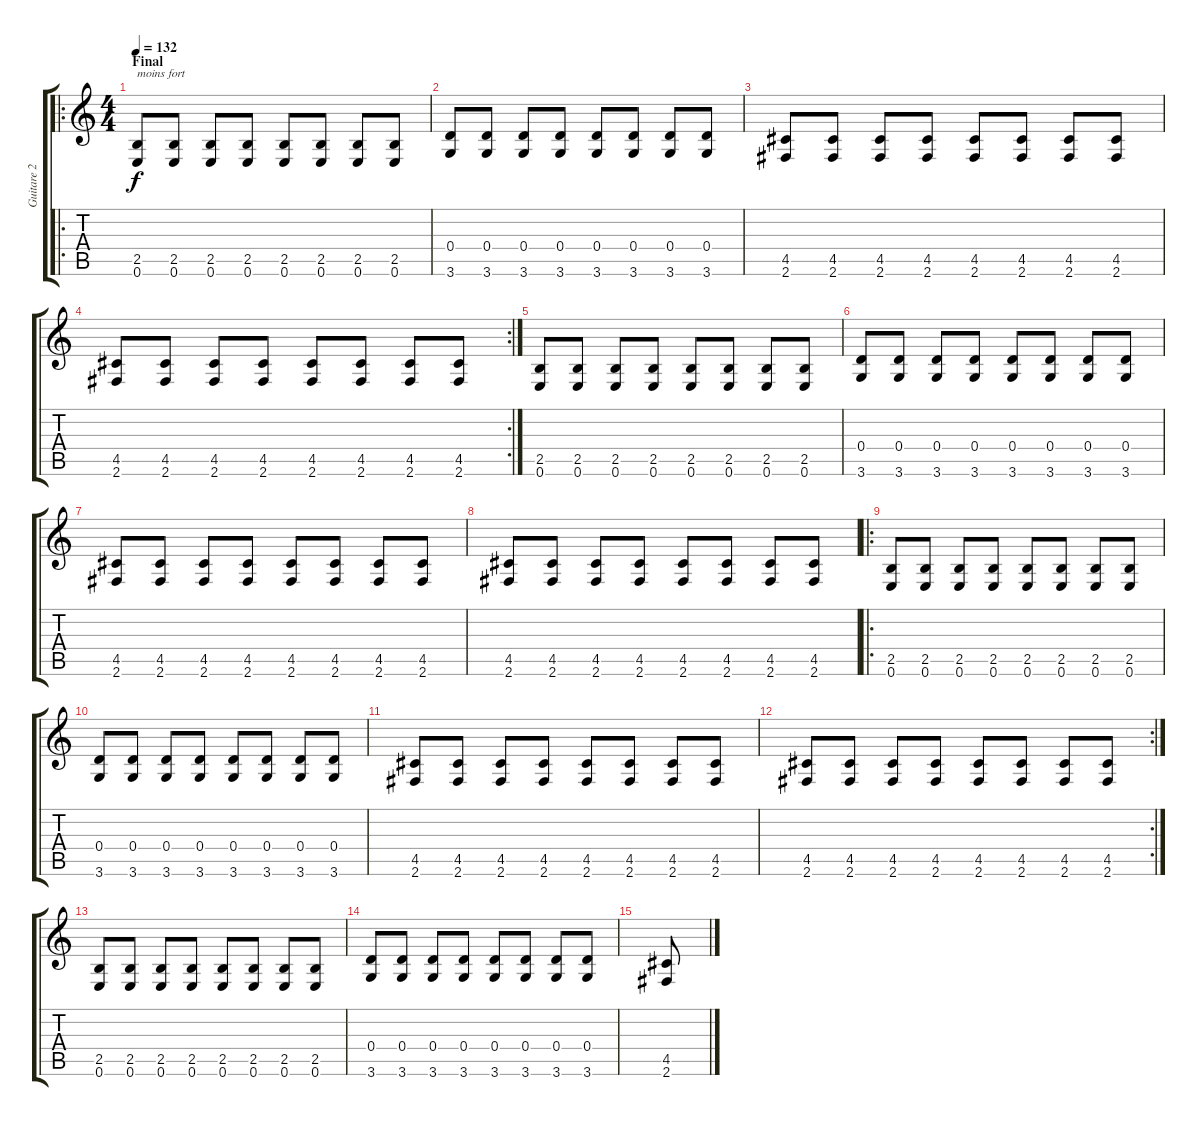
\track ("Guitare 2" "Guitare 2") {instrument distortionguitar}
\staff {score tabs}
\tuning (E4 B3 G3 D3 A2 E2) {hide}
\ro
\ts (4 4)
\section ("" "Final")
\tempo 132
\clef g2
\ks c
(2.5 0.6).8{txt "moins fort" dy f volume 8} (2.5 0.6).8 (2.5 0.6).8 (2.5 0.6).8 (2.5 0.6).8 (2.5 0.6).8 (2.5 0.6).8 (2.5 0.6).8 |
(0.4 3.6).8 (0.4 3.6).8 (0.4 3.6).8 (0.4 3.6).8 (0.4 3.6).8 (0.4 3.6).8 (0.4 3.6).8 (0.4 3.6).8 |
(4.5 2.6).8 (4.5 2.6).8 (4.5 2.6).8 (4.5 2.6).8 (4.5 2.6).8 (4.5 2.6).8 (4.5 2.6).8 (4.5 2.6).8 |
\rc 2
(4.5 2.6).8 (4.5 2.6).8 (4.5 2.6).8 (4.5 2.6).8 (4.5 2.6).8 (4.5 2.6).8 (4.5 2.6).8 (4.5 2.6).8 |
(2.5 0.6).8 (2.5 0.6).8 (2.5 0.6).8 (2.5 0.6).8 (2.5 0.6).8 (2.5 0.6).8 (2.5 0.6).8 (2.5 0.6).8 |
(0.4 3.6).8 (0.4 3.6).8 (0.4 3.6).8 (0.4 3.6).8 (0.4 3.6).8 (0.4 3.6).8 (0.4 3.6).8 (0.4 3.6).8 |
(4.5 2.6).8 (4.5 2.6).8 (4.5 2.6).8 (4.5 2.6).8 (4.5 2.6).8 (4.5 2.6).8 (4.5 2.6).8 (4.5 2.6).8 |
(4.5 2.6).8 (4.5 2.6).8 (4.5 2.6).8 (4.5 2.6).8 (4.5 2.6).8 (4.5 2.6).8 (4.5 2.6).8 (4.5 2.6).8 |
\ro
(2.5 0.6).8 (2.5 0.6).8 (2.5 0.6).8 (2.5 0.6).8 (2.5 0.6).8 (2.5 0.6).8 (2.5 0.6).8 (2.5 0.6).8 |
(0.4 3.6).8 (0.4 3.6).8 (0.4 3.6).8 (0.4 3.6).8 (0.4 3.6).8 (0.4 3.6).8 (0.4 3.6).8 (0.4 3.6).8 |
(4.5 2.6).8 (4.5 2.6).8 (4.5 2.6).8 (4.5 2.6).8 (4.5 2.6).8 (4.5 2.6).8 (4.5 2.6).8 (4.5 2.6).8 |
\rc 2
(4.5 2.6).8 (4.5 2.6).8 (4.5 2.6).8 (4.5 2.6).8 (4.5 2.6).8 (4.5 2.6).8 (4.5 2.6).8 (4.5 2.6).8 |
(2.5 0.6).8 (2.5 0.6).8 (2.5 0.6).8 (2.5 0.6).8 (2.5 0.6).8 (2.5 0.6).8 (2.5 0.6).8 (2.5 0.6).8 |
(0.4 3.6).8 (0.4 3.6).8 (0.4 3.6).8 (0.4 3.6).8 (0.4 3.6).8 (0.4 3.6).8 (0.4 3.6).8 (0.4 3.6).8 |
(4.5 2.6).8
